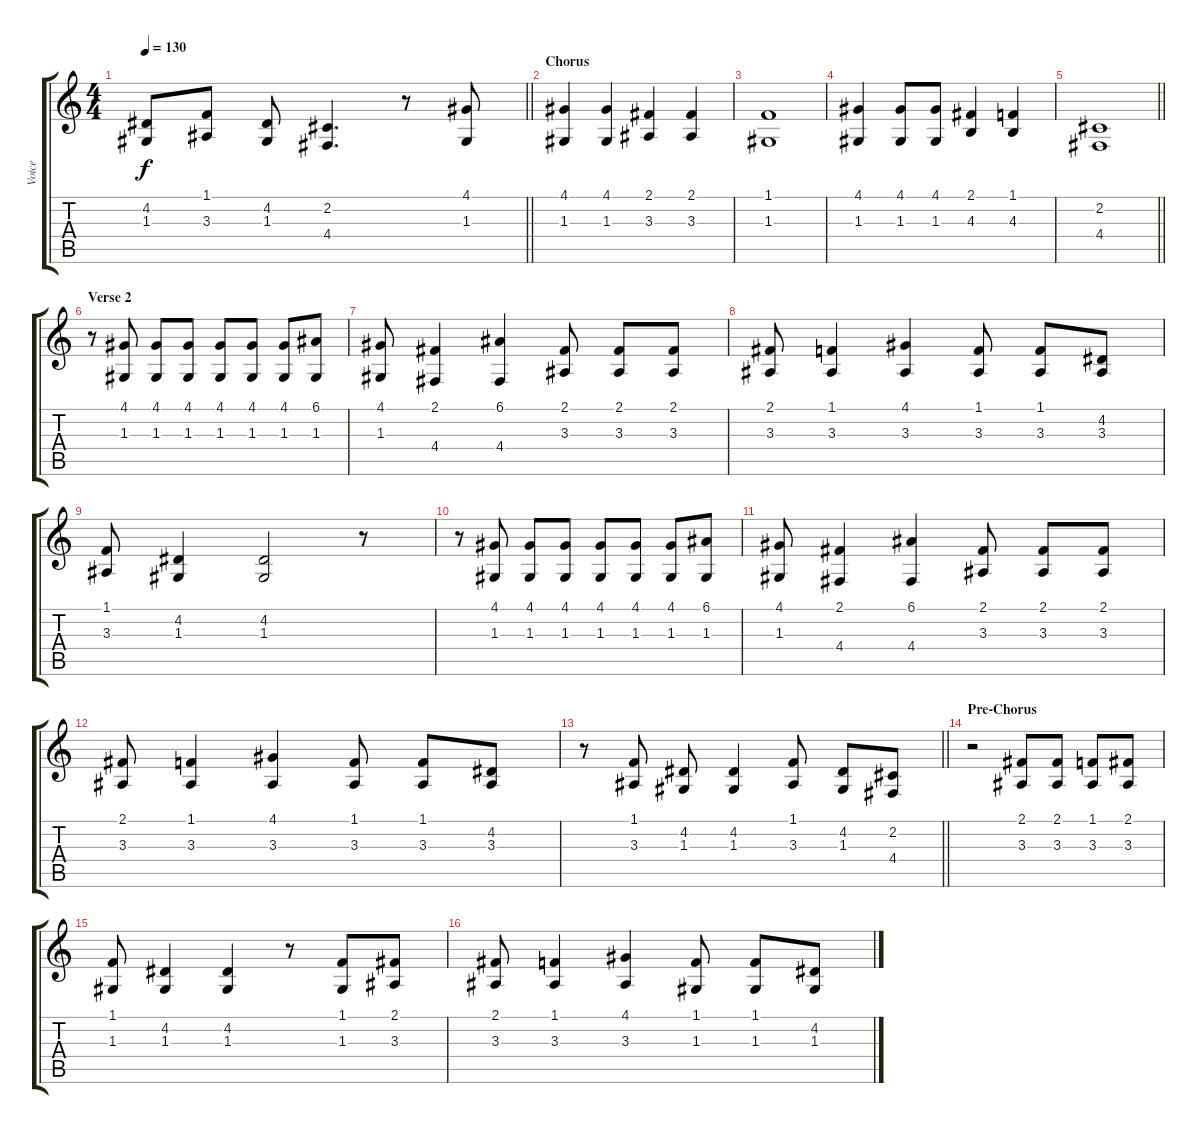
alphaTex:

\track ("Voice" "Voice") {instrument acousticgrandpiano}
\staff {score tabs}
\tuning (E4 B3 G3 D3 A2 E2) {hide}
\ts (4 4)
\tempo 130
\clef g2
\barLineRight lightlight
\ks c
(4.2 1.3).8{dy f} (1.1 3.3).8 (4.2 1.3).8 (2.2 4.4).4{d} r.8 (4.1 1.3).8 |
\section ("" "Chorus")
(4.1 1.3).4 (4.1 1.3).4 (2.1 3.3).4 (2.1 3.3).4 |
(1.1 1.3).1 |
(4.1 1.3).4 (4.1 1.3).8 (4.1 1.3).8 (2.1 4.3).4 (1.1 4.3).4 |
\barLineRight lightlight
(2.2 4.4).1 |
\section ("" "Verse 2")
r.8 (4.1 1.3).8 (4.1 1.3).8 (4.1 1.3).8 (4.1 1.3).8 (4.1 1.3).8 (4.1 1.3).8 (6.1 1.3).8 |
(4.1 1.3).8 (2.1 4.4).4 (6.1 4.4).4 (2.1 3.3).8 (2.1 3.3).8 (2.1 3.3).8 |
(2.1 3.3).8 (1.1 3.3).4 (4.1 3.3).4 (1.1 3.3).8 (1.1 3.3).8 (4.2 3.3).8 |
(1.1 3.3).8 (4.2 1.3).4 (4.2 1.3).2 r.8 |
r.8 (4.1 1.3).8 (4.1 1.3).8 (4.1 1.3).8 (4.1 1.3).8 (4.1 1.3).8 (4.1 1.3).8 (6.1 1.3).8 |
(4.1 1.3).8 (2.1 4.4).4 (6.1 4.4).4 (2.1 3.3).8 (2.1 3.3).8 (2.1 3.3).8 |
(2.1 3.3).8 (1.1 3.3).4 (4.1 3.3).4 (1.1 3.3).8 (1.1 3.3).8 (4.2 3.3).8 |
\barLineRight lightlight
r.8 (1.1 3.3).8 (4.2 1.3).8 (4.2 1.3).4 (1.1 3.3).8 (4.2 1.3).8 (2.2 4.4).8 |
\section ("" "Pre-Chorus")
r.2 (2.1 3.3).8 (2.1 3.3).8 (1.1 3.3).8 (2.1 3.3).8 |
(1.1 1.3).8 (4.2 1.3).4 (4.2 1.3).4 r.8 (1.1 1.3).8 (2.1 3.3).8 |
(2.1 3.3).8 (1.1 3.3).4 (4.1 3.3).4 (1.1 1.3).8 (1.1 1.3).8 (4.2 1.3).8
